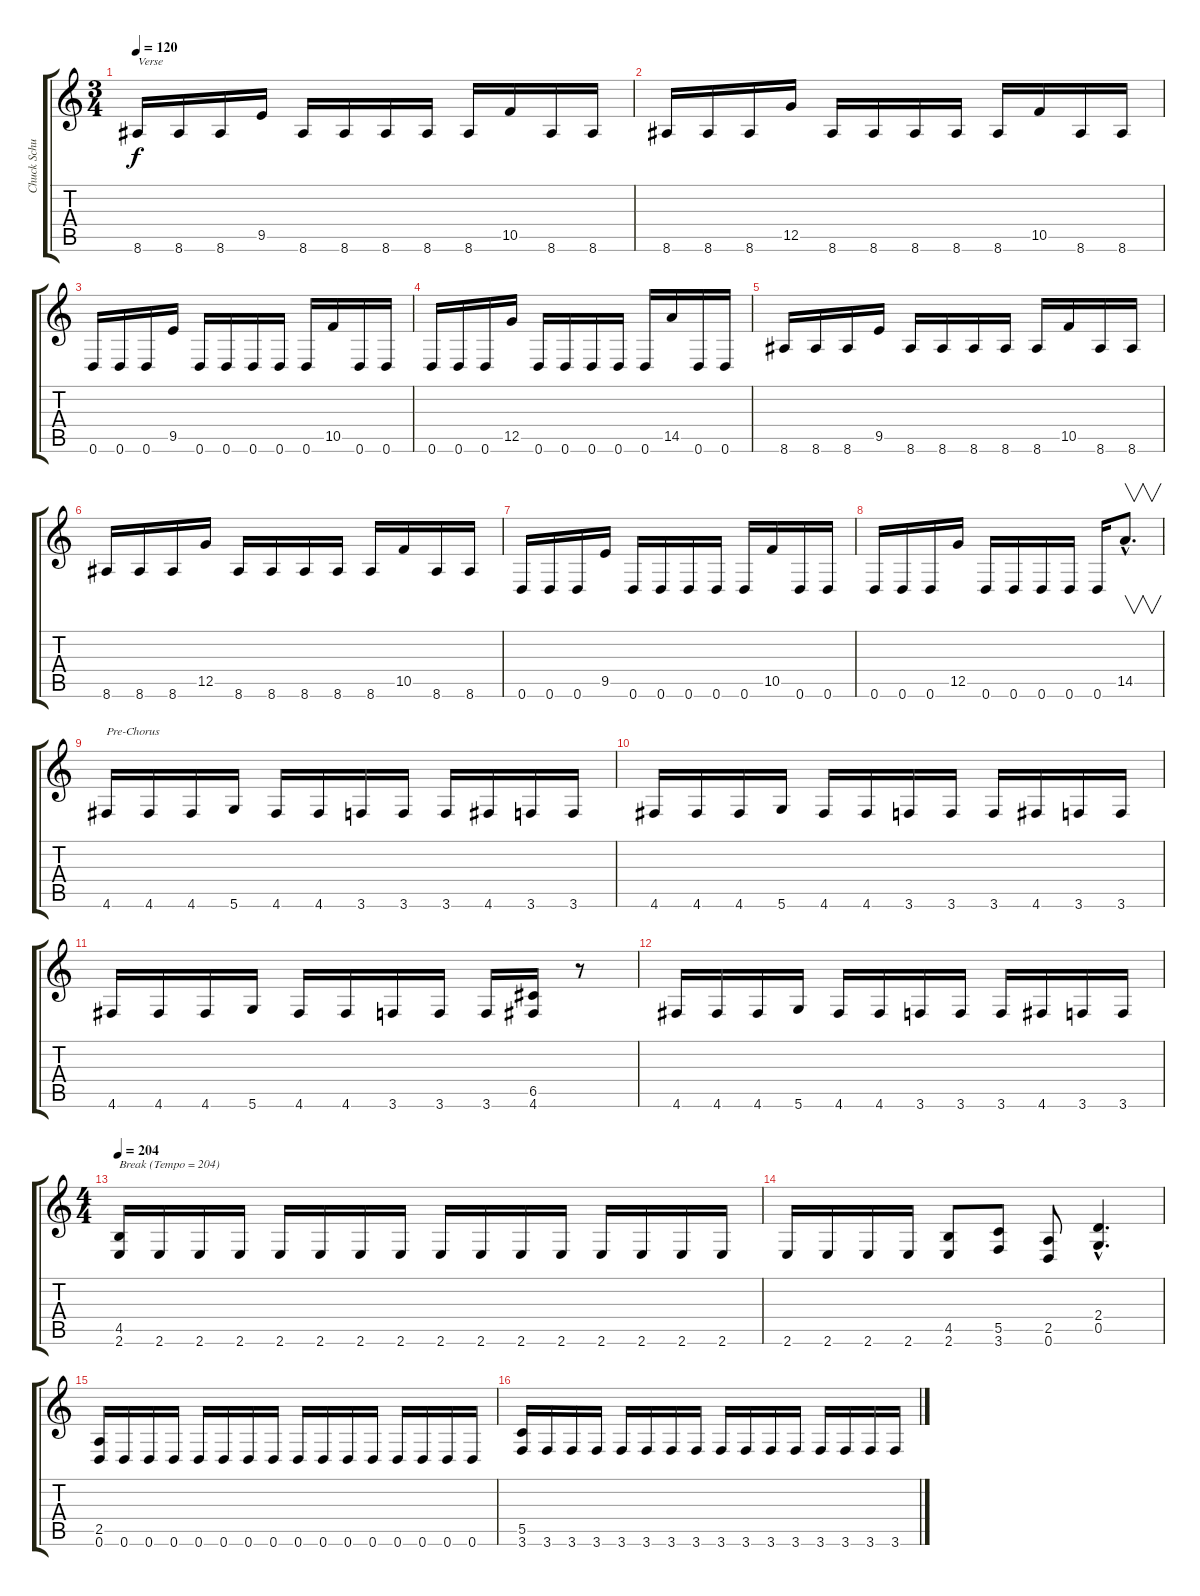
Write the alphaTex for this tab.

\track ("Chuck Schuldiner" "Chuck Schu") {instrument distortionguitar}
\staff {score tabs}
\tuning (D4 A3 F3 C3 G2 D2) {hide}
\ts (3 4)
\tempo 120
\clef g2
\ks c
8.6.16{txt "Verse" dy f volume 14 instrument distortionguitar} 8.6.16 8.6.16 9.5.16 8.6.16 8.6.16 8.6.16 8.6.16 8.6.16 10.5.16 8.6.16 8.6.16 |
8.6.16 8.6.16 8.6.16 12.5.16 8.6.16 8.6.16 8.6.16 8.6.16 8.6.16 10.5.16 8.6.16 8.6.16 |
0.6.16 0.6.16 0.6.16 9.5.16 0.6.16 0.6.16 0.6.16 0.6.16 0.6.16 10.5.16 0.6.16 0.6.16 |
0.6.16 0.6.16 0.6.16 12.5.16 0.6.16 0.6.16 0.6.16 0.6.16 0.6.16 14.5.16 0.6.16 0.6.16 |
8.6.16 8.6.16 8.6.16 9.5.16 8.6.16 8.6.16 8.6.16 8.6.16 8.6.16 10.5.16 8.6.16 8.6.16 |
8.6.16 8.6.16 8.6.16 12.5.16 8.6.16 8.6.16 8.6.16 8.6.16 8.6.16 10.5.16 8.6.16 8.6.16 |
0.6.16 0.6.16 0.6.16 9.5.16 0.6.16 0.6.16 0.6.16 0.6.16 0.6.16 10.5.16 0.6.16 0.6.16 |
0.6.16 0.6.16 0.6.16 12.5.16 0.6.16 0.6.16 0.6.16 0.6.16 0.6.16 14.5{hac}.8{v d} |
4.6.16{txt "Pre-Chorus"} 4.6.16 4.6.16 5.6.16 4.6.16 4.6.16 3.6.16 3.6.16 3.6.16 4.6.16 3.6.16 3.6.16 |
4.6.16 4.6.16 4.6.16 5.6.16 4.6.16 4.6.16 3.6.16 3.6.16 3.6.16 4.6.16 3.6.16 3.6.16 |
4.6.16 4.6.16 4.6.16 5.6.16 4.6.16 4.6.16 3.6.16 3.6.16 3.6.16 (6.5 4.6).16 r.8 |
4.6.16 4.6.16 4.6.16 5.6.16 4.6.16 4.6.16 3.6.16 3.6.16 3.6.16 4.6.16 3.6.16 3.6.16 |
\ts (4 4)
\tempo 204
(4.5 2.6).16{txt "Break (Tempo = 204)"} 2.6.16 2.6.16 2.6.16 2.6.16 2.6.16 2.6.16 2.6.16 2.6.16 2.6.16 2.6.16 2.6.16 2.6.16 2.6.16 2.6.16 2.6.16 |
2.6.16 2.6.16 2.6.16 2.6.16 (4.5 2.6).8 (5.5 3.6).8 (2.5 0.6).8 (2.4{hac} 0.5{hac}).4{d} |
(2.5 0.6).16 0.6.16 0.6.16 0.6.16 0.6.16 0.6.16 0.6.16 0.6.16 0.6.16 0.6.16 0.6.16 0.6.16 0.6.16 0.6.16 0.6.16 0.6.16 |
(5.5 3.6).16 3.6.16 3.6.16 3.6.16 3.6.16 3.6.16 3.6.16 3.6.16 3.6.16 3.6.16 3.6.16 3.6.16 3.6.16 3.6.16 3.6.16 3.6.16
